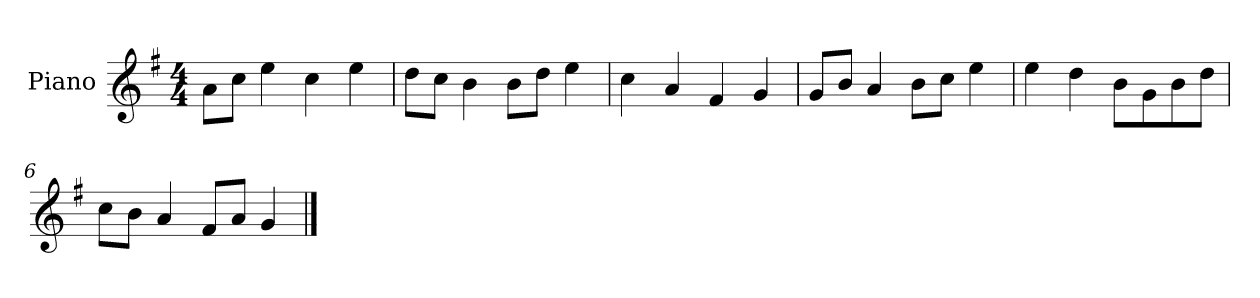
**kern
*part1
*staff1
*I"Piano
*I'P-no
*clefG2
*k[f#]
*M4/4
*MM90
=1
8a\L
8cc\J
4ee\
4cc\
4ee\
=2
8dd\L
8cc\J
4b\
8b\L
8dd\J
4ee\
=3
4cc\
4a/
4f#/
4g/
=4
8g/L
8b/J
4a/
8b\L
8cc\J
4ee\
=5
4ee\
4dd\
8b\L
8g\
8b\
8dd\J
=6
8cc\L
8b\J
4a/
8f#/L
8a/J
4g/
==
*-
